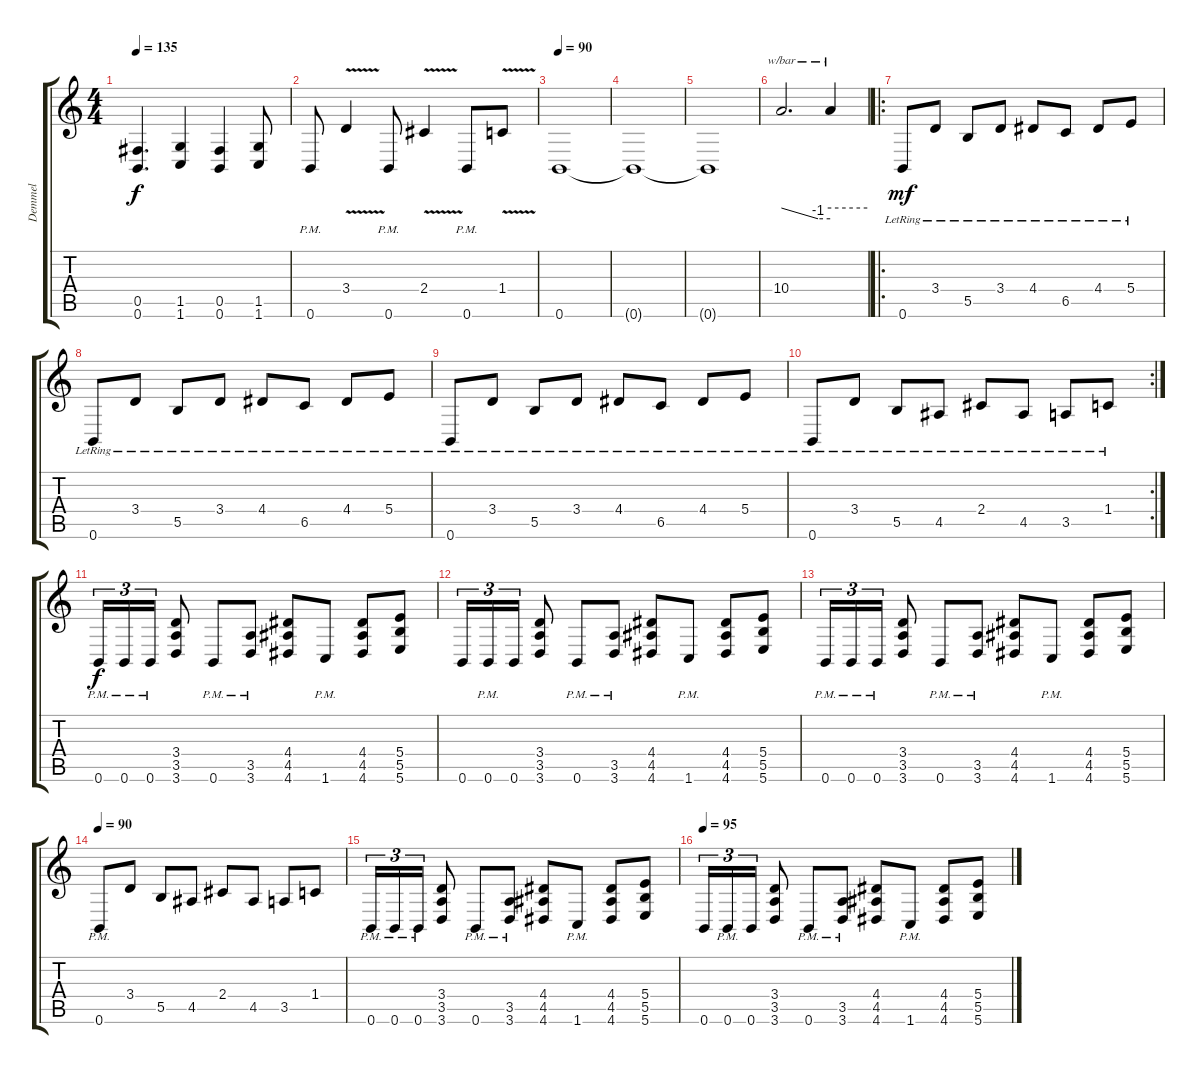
\track ("Demmel" "Demmel") {instrument distortionguitar}
\staff {score tabs}
\tuning (Db4 Ab3 E3 B2 Gb2 B1) {hide}
\ts (4 4)
\tempo 135
\clef g2
\ks c
(0.5 0.6).4{d dy f} (1.5 1.6).4 (0.5 0.6).4 (1.5 1.6).8 |
0.6{pm}.8 3.4{v}.4 0.6{pm}.8 2.4{v}.4 0.6{pm}.8 1.4{v}.8 |
\tempo 90
0.6.1 |
0.6{t}.1 |
0.6{t}.1 |
10.4.2{d tbe (custom default 0 0 45 -4 60 -4)} 10.4{t}.4{tbe (hold default 0 0 60 0)} |
\ro
0.6{lr}.8{dy mf} 3.4{lr}.8 5.5{lr}.8 3.4{lr}.8 4.4{lr}.8 6.5{lr}.8 4.4{lr}.8 5.4{lr}.8 |
0.6{lr}.8 3.4{lr}.8 5.5{lr}.8 3.4{lr}.8 4.4{lr}.8 6.5{lr}.8 4.4{lr}.8 5.4{lr}.8 |
0.6{lr}.8 3.4{lr}.8 5.5{lr}.8 3.4{lr}.8 4.4{lr}.8 6.5{lr}.8 4.4{lr}.8 5.4{lr}.8 |
\rc 2
0.6{lr}.8 3.4{lr}.8 5.5{lr}.8 4.5{lr}.8 2.4{lr}.8 4.5{lr}.8 3.5{lr}.8 1.4{lr}.8 |
0.6{pm}.16{tu (3 2) dy f} 0.6{pm}.16{tu (3 2)} 0.6{pm}.16{tu (3 2)} (3.4 3.5 3.6).8 0.6{pm}.8 (3.5{pm} 3.6{pm}).8 (4.4 4.5 4.6).8 1.6{pm}.8 (4.4 4.5 4.6).8 (5.4 5.5 5.6).8 |
0.6.16{tu (3 2)} 0.6{pm}.16{tu (3 2)} 0.6.16{tu (3 2)} (3.4 3.5 3.6).8 0.6{pm}.8 (3.5{pm} 3.6{pm}).8 (4.4 4.5 4.6).8 1.6{pm}.8 (4.4 4.5 4.6).8 (5.4 5.5 5.6).8 |
0.6{pm}.16{tu (3 2)} 0.6{pm}.16{tu (3 2)} 0.6{pm}.16{tu (3 2)} (3.4 3.5 3.6).8 0.6{pm}.8 (3.5{pm} 3.6{pm}).8 (4.4 4.5 4.6).8 1.6{pm}.8 (4.4 4.5 4.6).8 (5.4 5.5 5.6).8 |
\tempo 90
0.6{pm}.8 3.4.8 5.5.8 4.5.8 2.4.8 4.5.8 3.5.8 1.4.8 |
0.6{pm}.16{tu (3 2)} 0.6{pm}.16{tu (3 2)} 0.6{pm}.16{tu (3 2)} (3.4 3.5 3.6).8 0.6{pm}.8 (3.5{pm} 3.6{pm}).8 (4.4 4.5 4.6).8 1.6{pm}.8 (4.4 4.5 4.6).8 (5.4 5.5 5.6).8 |
\tempo 95
0.6.16{tu (3 2)} 0.6{pm}.16{tu (3 2)} 0.6.16{tu (3 2)} (3.4 3.5 3.6).8 0.6{pm}.8 (3.5{pm} 3.6{pm}).8 (4.4 4.5 4.6).8 1.6{pm}.8 (4.4 4.5 4.6).8 (5.4 5.5 5.6).8
